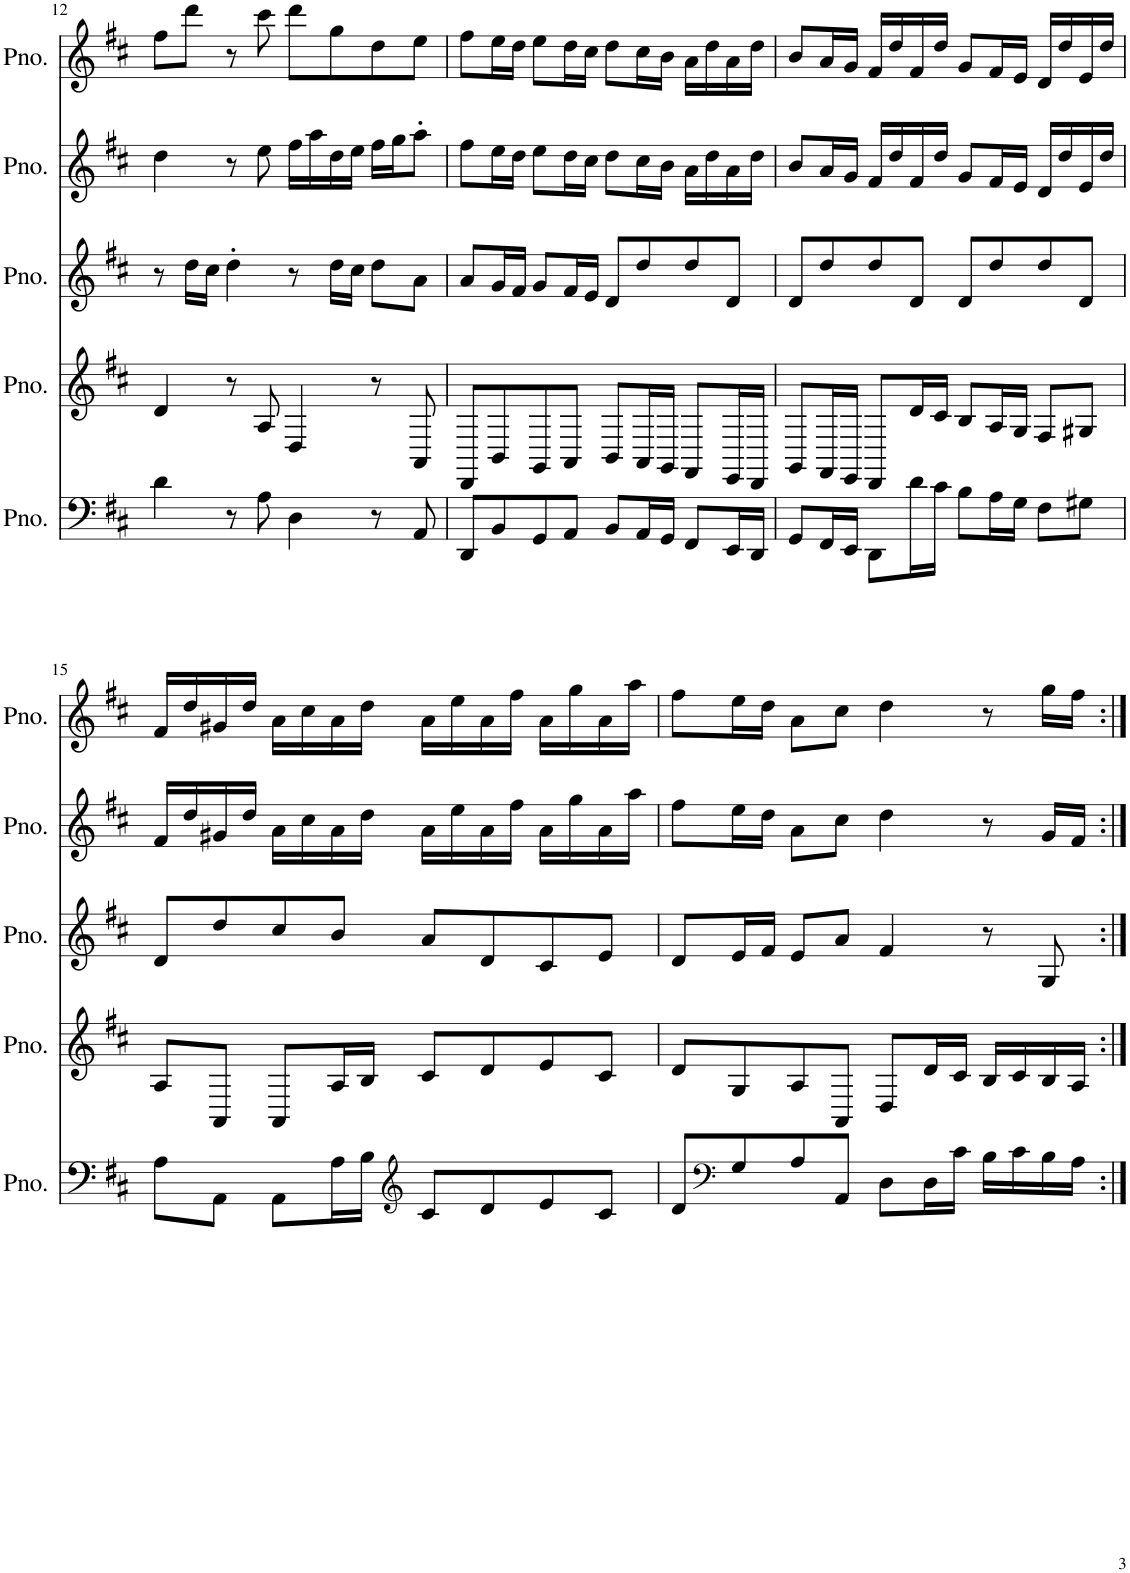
**kern	**kern	**kern	**kern	**kern
*part5	*part4	*part3	*part2	*part1
*staff5	*staff4	*staff3	*staff2	*staff1
*I"Piano	*I"Piano	*I"Piano	*I"Piano	*I"Piano
*I'Pno.	*I'Pno.	*I'Pno.	*I'Pno.	*I'Pno.
!!LO:PB:g=z
*clefF4	*clefG2	*clefG2	*clefG2	*clefG2
*k[f#c#]	*k[f#c#]	*k[f#c#]	*k[f#c#]	*k[f#c#]
*M4/4	*M4/4	*M4/4	*M4/4	*M4/4
=12	=12	=12	=12	=12
4d\	4d/	8r	4dd\	8ff#\L
.	.	16dd\LL	.	8ddd\J
.	.	16cc#\JJ	.	.
8r	8r	4dd'\	8r	8r
8A\	8A/	.	8ee\	8ccc#\
4D\	4D/	8r	16ff#\LL	8ddd\L
.	.	.	16aa\	.
.	.	16dd\LL	16dd\	8gg\
.	.	16cc#\JJ	16ee\JJ	.
8r	8r	8dd\L	16ff#\LL	8dd\
.	.	.	16gg\J	.
8AA/	8AA/	8a\J	8aa'\J	8ee\J
=13	=13	=13	=13	=13
8DD/L	8DD/L	8a/L	8ff#\L	8ff#\L
8BB/	8BB/	16g/L	16ee\L	16ee\L
.	.	16f#/JJ	16dd\JJ	16dd\JJ
8GG/	8GG/	8g/L	8ee\L	8ee\L
8AA/J	8AA/J	16f#/L	16dd\L	16dd\L
.	.	16e/JJ	16cc#\JJ	16cc#\JJ
8BB/L	8BB/L	8d/L	8dd\L	8dd\L
16AA/L	16AA/L	8dd/	16cc#\L	16cc#\L
16GG/JJ	16GG/JJ	.	16b\JJ	16b\JJ
8FF#/L	8FF#/L	8dd/	16a\LL	16a\LL
.	.	.	16dd\	16dd\
16EE/L	16EE/L	8d/J	16a\	16a\
16DD/JJ	16DD/JJ	.	16dd\JJ	16dd\JJ
=14	=14	=14	=14	=14
8GG/L	8GG/L	8d/L	8b/L	8b/L
16FF#/L	16FF#/L	8dd/	16a/L	16a/L
16EE/JJ	16EE/JJ	.	16g/JJ	16g/JJ
8DD\L	8DD/L	8dd/	16f#/LL	16f#/LL
.	.	.	16dd/	16dd/
16d\L	16d/L	8d/J	16f#/	16f#/
16c#\JJ	16c#/JJ	.	16dd/JJ	16dd/JJ
8B\L	8B/L	8d/L	8g/L	8g/L
16A\L	16A/L	8dd/	16f#/L	16f#/L
16G\JJ	16G/JJ	.	16e/JJ	16e/JJ
8F#\L	8F#/L	8dd/	16d/LL	16d/LL
.	.	.	16dd/	16dd/
8G#X\J	8G#X/J	8d/J	16e/	16e/
.	.	.	16dd/JJ	16dd/JJ
!!LO:LB:g=z
=15	=15	=15	=15	=15
8A\L	8A/L	8d/L	16f#/LL	16f#/LL
.	.	.	16dd/	16dd/
8AA\J	8AA/J	8dd/	16g#X/	16g#X/
.	.	.	16dd/JJ	16dd/JJ
8AA\L	8AA/L	8cc#/	16a\LL	16a\LL
.	.	.	16cc#\	16cc#\
16A\L	16A/L	8b/J	16a\	16a\
16B\JJ	16B/JJ	.	16dd\JJ	16dd\JJ
*clefG2	*	*	*	*
8c#/L	8c#/L	8a/L	16a\LL	16a\LL
.	.	.	16ee\	16ee\
8d/	8d/	8d/	16a\	16a\
.	.	.	16ff#\JJ	16ff#\JJ
8e/	8e/	8c#/	16a\LL	16a\LL
.	.	.	16gg\	16gg\
8c#/J	8c#/J	8e/J	16a\	16a\
.	.	.	16aa\JJ	16aa\JJ
=16	=16	=16	=16	=16
8d/L	8d/L	8d/L	8ff#\L	8ff#\L
*clefF4	*	*	*	*
8G/	8G/	16e/L	16ee\L	16ee\L
.	.	16f#/JJ	16dd\JJ	16dd\JJ
8A/	8A/	8e/L	8a\L	8a\L
8AA/J	8AA/J	8a/J	8cc#\J	8cc#\J
8D\L	8D/L	4f#/	4dd\	4dd\
16D\L	16d/L	.	.	.
16c#\JJ	16c#/JJ	.	.	.
16B\LL	16B/LL	8r	8r	8r
16c#\	16c#/	.	.	.
16B\	16B/	8G/	16g/LL	16gg\LL
16A\JJ	16A/JJ	.	16f#/JJ	16ff#\JJ
=:|!	=:|!	=:|!	=:|!	=:|!
*-	*-	*-	*-	*-
